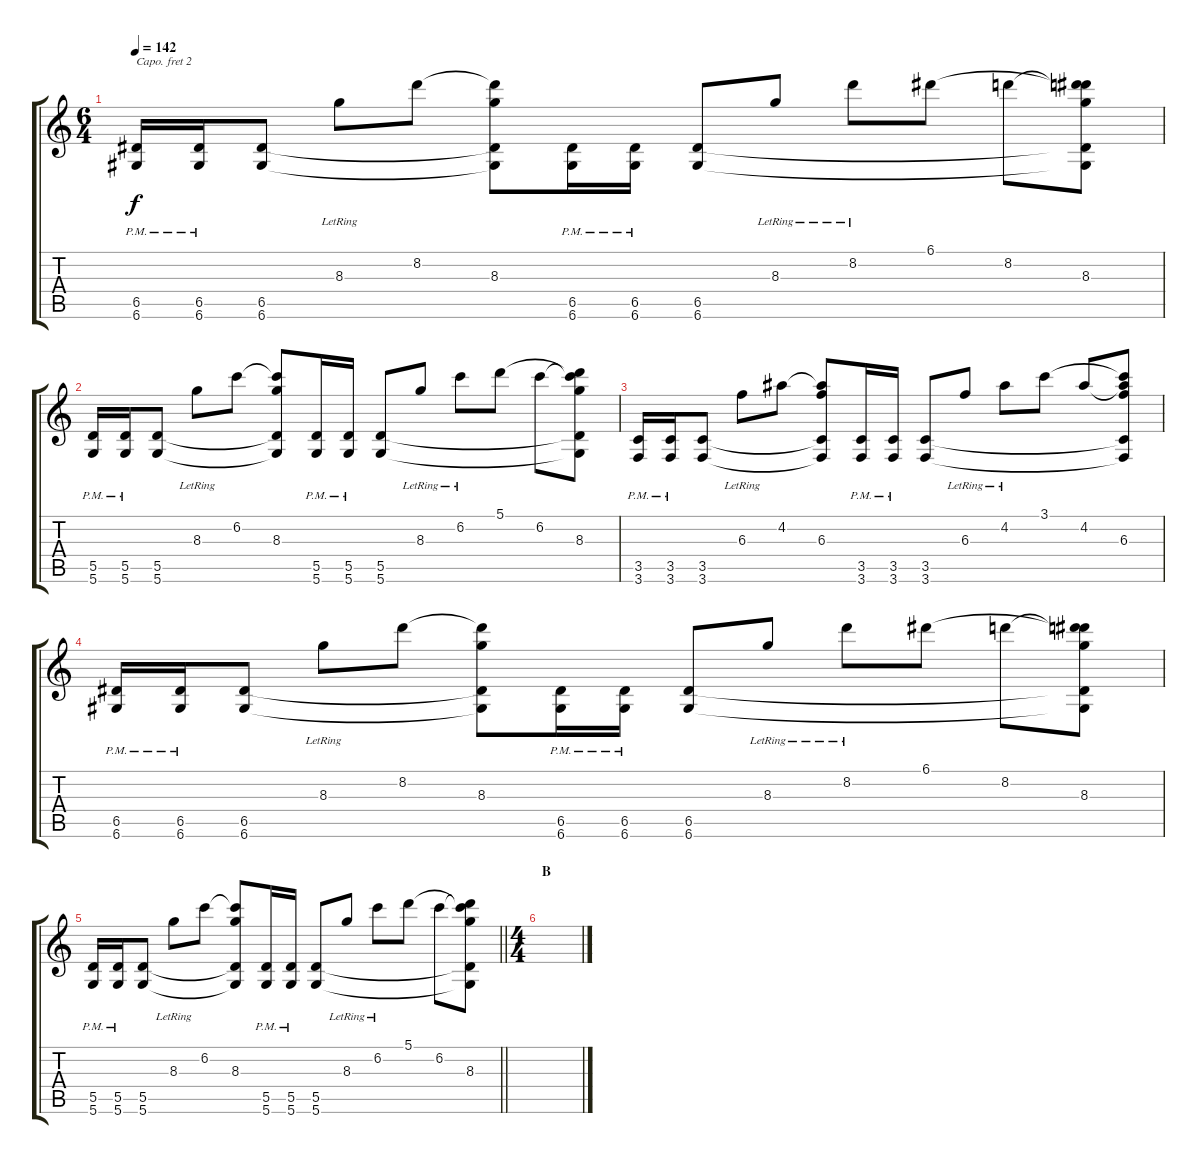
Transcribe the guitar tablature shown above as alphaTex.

\track "" {instrument overdrivenguitar}
\staff {score tabs}
\capo 2
\tuning (G4 E4 A3 D3 G2 C2) {hide}
\ts (6 4)
\tempo 142
\clef g2
\ks c
(6.5{pm} 6.6{pm}).16{dy f} (6.5{pm} 6.6{pm}).16 (6.5 6.6).8 8.3{lr}.8 8.2.8 (8.2{t} 8.3 6.5{t} 6.6{t}).8 (6.5{pm} 6.6{pm}).16 (6.5{pm} 6.6{pm}).16 (6.5 6.6).8 8.3{lr}.8 8.2{lr}.8 6.1.8 8.2.8 (6.1{t} 8.2{t} 8.3 6.5{t} 6.6{t}).8 |
(5.5{pm} 5.6{pm}).16 (5.5{pm} 5.6{pm}).16 (5.5 5.6).8 8.3{lr}.8 6.2.8 (6.2{t} 8.3 5.5{t} 5.6{t}).8 (5.5{pm} 5.6{pm}).16 (5.5{pm} 5.6{pm}).16 (5.5 5.6).8 8.3{lr}.8 6.2{lr}.8 5.1.8 6.2.8 (5.1{t} 6.2{t} 8.3 5.5{t} 5.6{t}).8 |
(3.5{pm} 3.6{pm}).16 (3.5{pm} 3.6{pm}).16 (3.5 3.6).8 6.3{lr}.8 4.2.8 (4.2{t} 6.3 3.5{t} 3.6{t}).8 (3.5{pm} 3.6{pm}).16 (3.5{pm} 3.6{pm}).16 (3.5 3.6).8 6.3{lr}.8 4.2{lr}.8 3.1.8 4.2.8 (3.1{t} 4.2{t} 6.3 3.5{t} 3.6{t}).8 |
(6.5{pm} 6.6{pm}).16 (6.5{pm} 6.6{pm}).16 (6.5 6.6).8 8.3{lr}.8 8.2.8 (8.2{t} 8.3 6.5{t} 6.6{t}).8 (6.5{pm} 6.6{pm}).16 (6.5{pm} 6.6{pm}).16 (6.5 6.6).8 8.3{lr}.8 8.2{lr}.8 6.1.8 8.2.8 (6.1{t} 8.2{t} 8.3 6.5{t} 6.6{t}).8 |
\barLineRight lightlight
(5.5{pm} 5.6{pm}).16 (5.5{pm} 5.6{pm}).16 (5.5 5.6).8 8.3{lr}.8 6.2.8 (6.2{t} 8.3 5.5{t} 5.6{t}).8 (5.5{pm} 5.6{pm}).16 (5.5{pm} 5.6{pm}).16 (5.5 5.6).8 8.3{lr}.8 6.2{lr}.8 5.1.8 6.2.8 (5.1{t} 6.2{t} 8.3 5.5{t} 5.6{t}).8 |
\ts (4 4)
\section ("" "B")
